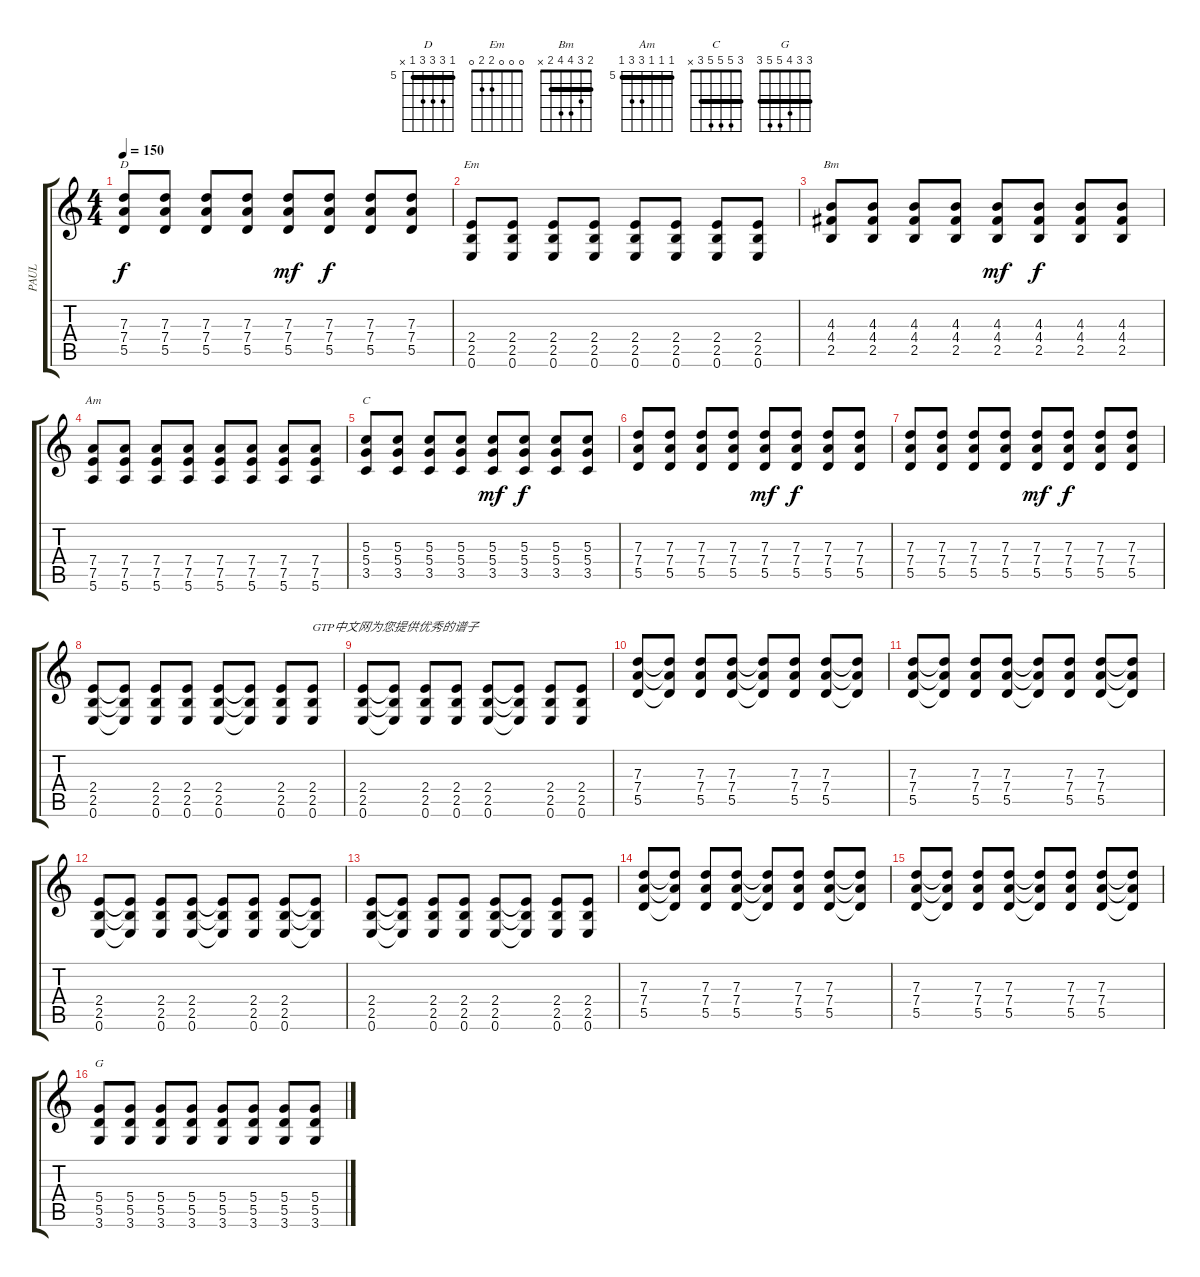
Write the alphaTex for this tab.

\track ("PAUL" "PAUL") {instrument overdrivenguitar}
\staff {score tabs}
\tuning (E4 B3 G3 D3 A2 E2) {hide}
\chord ("D" 5 7 7 7 5 x) {firstfret 5 barre 5}
\chord ("Em" 0 0 0 2 2 0)
\chord ("Bm" 2 3 4 4 2 x) {barre 2}
\chord ("Am" 5 5 5 7 7 5) {firstfret 5 barre 5}
\chord ("C" 3 5 5 5 3 x) {barre 3}
\chord ("G" 3 3 4 5 5 3) {barre 3}
\ts (4 4)
\tempo 150
\clef g2
\ks c
(7.3 7.4 5.5).8{ch "D" dy f} (7.3 7.4 5.5).8 (7.3 7.4 5.5).8 (7.3 7.4 5.5).8 (7.3 7.4 5.5).8{dy mf} (7.3 7.4 5.5).8{dy f} (7.3 7.4 5.5).8 (7.3 7.4 5.5).8 |
(2.4 2.5 0.6).8{ch "Em"} (2.4 2.5 0.6).8 (2.4 2.5 0.6).8 (2.4 2.5 0.6).8 (2.4 2.5 0.6).8 (2.4 2.5 0.6).8 (2.4 2.5 0.6).8 (2.4 2.5 0.6).8 |
(4.3 4.4 2.5).8{ch "Bm"} (4.3 4.4 2.5).8 (4.3 4.4 2.5).8 (4.3 4.4 2.5).8 (4.3 4.4 2.5).8{dy mf} (4.3 4.4 2.5).8{dy f} (4.3 4.4 2.5).8 (4.3 4.4 2.5).8 |
(7.4 7.5 5.6).8{ch "Am"} (7.4 7.5 5.6).8 (7.4 7.5 5.6).8 (7.4 7.5 5.6).8 (7.4 7.5 5.6).8 (7.4 7.5 5.6).8 (7.4 7.5 5.6).8 (7.4 7.5 5.6).8 |
(5.3 5.4 3.5).8{ch "C"} (5.3 5.4 3.5).8 (5.3 5.4 3.5).8 (5.3 5.4 3.5).8 (5.3 5.4 3.5).8{dy mf} (5.3 5.4 3.5).8{dy f} (5.3 5.4 3.5).8 (5.3 5.4 3.5).8 |
(7.3 7.4 5.5).8 (7.3 7.4 5.5).8 (7.3 7.4 5.5).8 (7.3 7.4 5.5).8 (7.3 7.4 5.5).8{dy mf} (7.3 7.4 5.5).8{dy f} (7.3 7.4 5.5).8 (7.3 7.4 5.5).8 |
(7.3 7.4 5.5).8 (7.3 7.4 5.5).8 (7.3 7.4 5.5).8 (7.3 7.4 5.5).8 (7.3 7.4 5.5).8{dy mf} (7.3 7.4 5.5).8{dy f} (7.3 7.4 5.5).8 (7.3 7.4 5.5).8 |
(2.4 2.5 0.6).8 (2.4{t} 2.5{t} 0.6{t}).8 (2.4 2.5 0.6).8 (2.4 2.5 0.6).8 (2.4 2.5 0.6).8 (2.4{t} 2.5{t} 0.6{t}).8 (2.4 2.5 0.6).8 (2.4 2.5 0.6).8{txt "GTP中文网为您提供优秀的谱子"} |
(2.4 2.5 0.6).8 (2.4{t} 2.5{t} 0.6{t}).8 (2.4 2.5 0.6).8 (2.4 2.5 0.6).8 (2.4 2.5 0.6).8 (2.4{t} 2.5{t} 0.6{t}).8 (2.4 2.5 0.6).8 (2.4 2.5 0.6).8 |
(7.3 7.4 5.5).8 (7.3{t} 7.4{t} 5.5{t}).8 (7.3 7.4 5.5).8 (7.3 7.4 5.5).8 (7.3{t} 7.4{t} 5.5{t}).8 (7.3 7.4 5.5).8 (7.3 7.4 5.5).8 (7.3{t} 7.4{t} 5.5{t}).8 |
(7.3 7.4 5.5).8 (7.3{t} 7.4{t} 5.5{t}).8 (7.3 7.4 5.5).8 (7.3 7.4 5.5).8 (7.3{t} 7.4{t} 5.5{t}).8 (7.3 7.4 5.5).8 (7.3 7.4 5.5).8 (7.3{t} 7.4{t} 5.5{t}).8 |
(2.4 2.5 0.6).8 (2.4{t} 2.5{t} 0.6{t}).8 (2.4 2.5 0.6).8 (2.4 2.5 0.6).8 (2.4{t} 2.5{t} 0.6{t}).8 (2.4 2.5 0.6).8 (2.4 2.5 0.6).8 (2.4{t} 2.5{t} 0.6{t}).8 |
(2.4 2.5 0.6).8 (2.4{t} 2.5{t} 0.6{t}).8 (2.4 2.5 0.6).8 (2.4 2.5 0.6).8 (2.4 2.5 0.6).8 (2.4{t} 2.5{t} 0.6{t}).8 (2.4 2.5 0.6).8 (2.4 2.5 0.6).8 |
(7.3 7.4 5.5).8 (7.3{t} 7.4{t} 5.5{t}).8 (7.3 7.4 5.5).8 (7.3 7.4 5.5).8 (7.3{t} 7.4{t} 5.5{t}).8 (7.3 7.4 5.5).8 (7.3 7.4 5.5).8 (7.3{t} 7.4{t} 5.5{t}).8 |
(7.3 7.4 5.5).8 (7.3{t} 7.4{t} 5.5{t}).8 (7.3 7.4 5.5).8 (7.3 7.4 5.5).8 (7.3{t} 7.4{t} 5.5{t}).8 (7.3 7.4 5.5).8 (7.3 7.4 5.5).8 (7.3{t} 7.4{t} 5.5{t}).8 |
(5.4 5.5 3.6).8{ch "G"} (5.4 5.5 3.6).8 (5.4 5.5 3.6).8 (5.4 5.5 3.6).8 (5.4 5.5 3.6).8 (5.4 5.5 3.6).8 (5.4 5.5 3.6).8 (5.4 5.5 3.6).8
